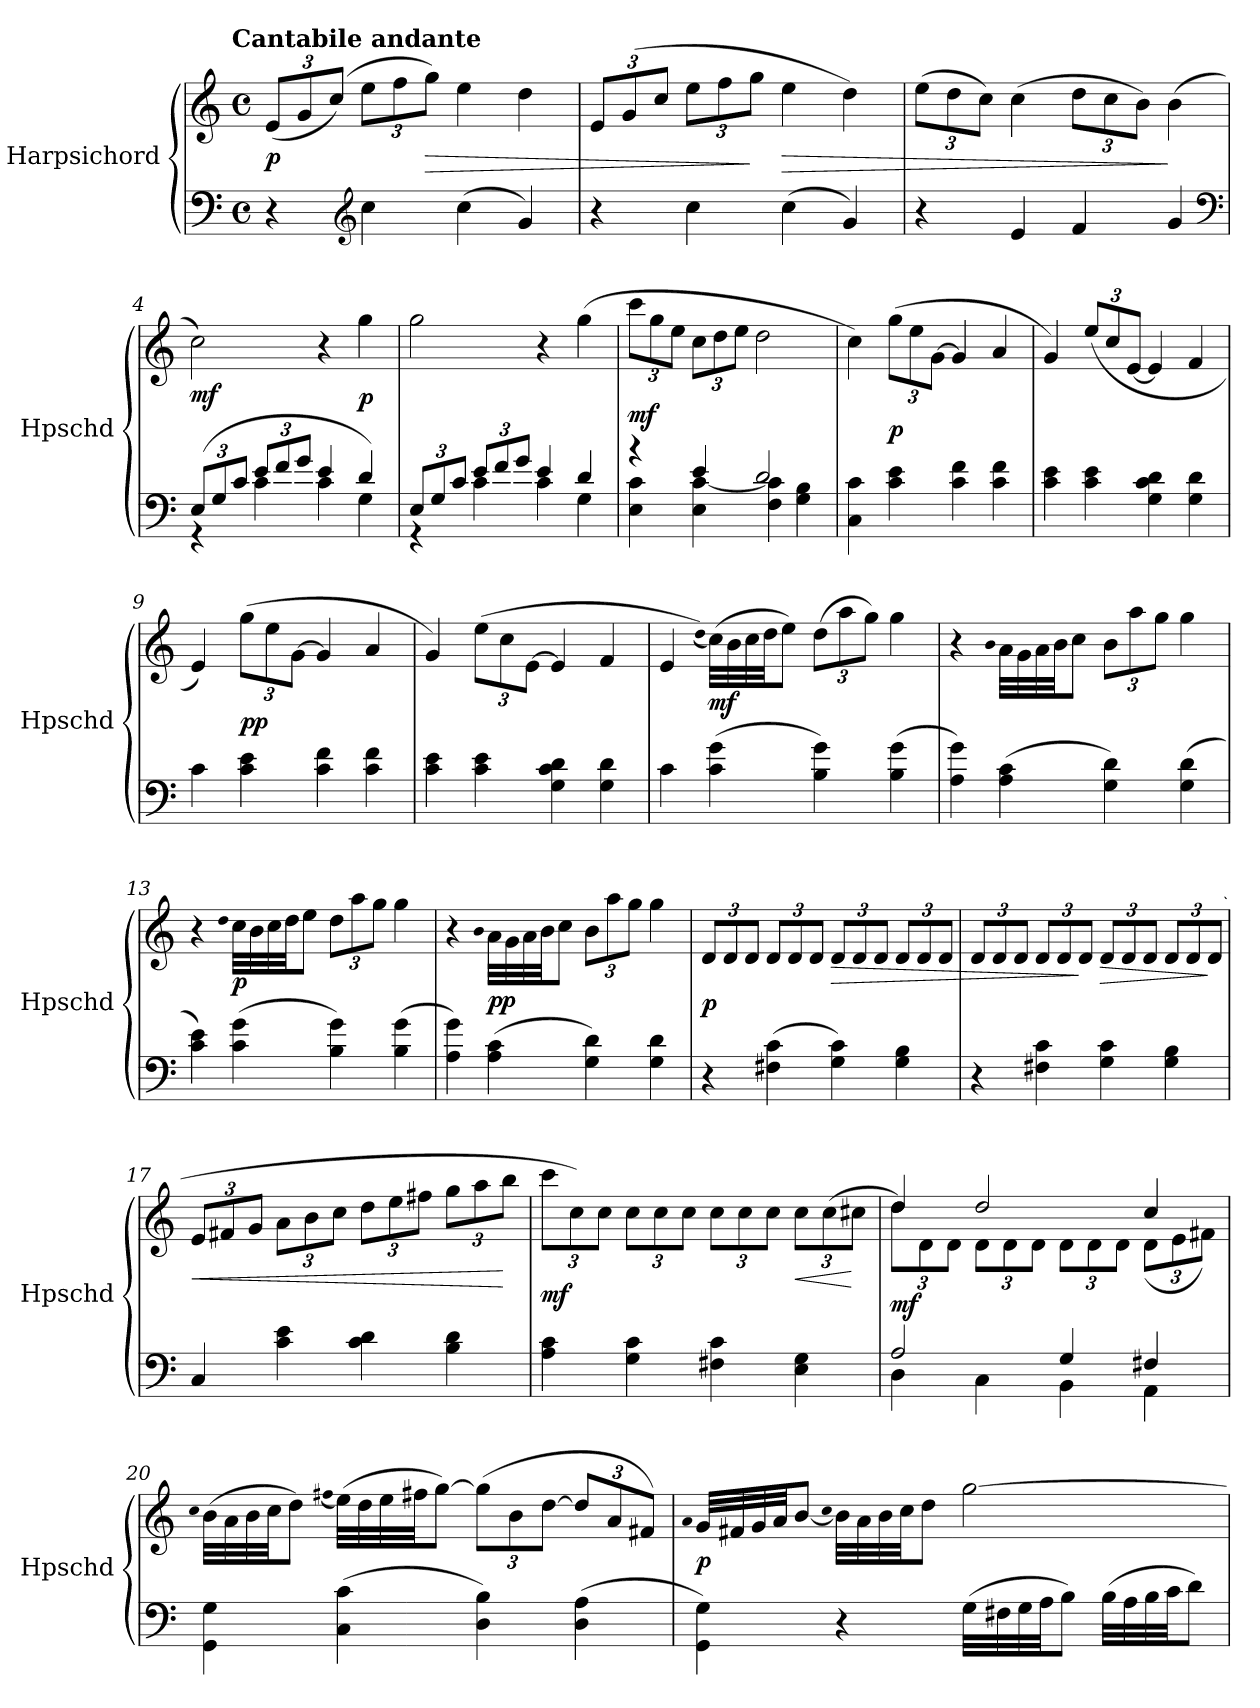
**kern	**kern	**dynam
*part1	*part1	*part1
*staff2	*staff1	*staff1/2
*I"Harpsichord	*	*
*I'Hpschd	*	*
*clefF4	*clefG2	*
*k[]	*k[]	*
*C:	*C:	*
!!LO:TX:omd:t=Cantabile andante
*M4/4	*M4/4	*
*met(c)	*met(c)	*
*MM104	*MM104	*
=1	=1	=1
4r	(12e/L	p
.	12g/	.
.	(12cc/J)	.
*clefG2	*	*
4cc\	12ee\L	.
.	12ff\	.
!	!	!LO:HP:b
.	12gg\J)	>
(4cc\	4ee\	.
4g/)	4dd\	.
=2	=2	=2
4r	12e/L	.
.	(12g/	.
.	12cc/J	.
4cc\	12ee\L	.
.	12ff\	.
.	12gg\J	]
!	!	!LO:HP:b
(4cc\	4ee\	>
4g/)	4dd\)	.
=3	=3	=3
4r	(12ee\L	.
.	12dd\	.
.	12cc\J)	.
4e/	(4cc\	.
4f/	12dd\L	.
.	12cc\	.
.	12b\J)	.
4g/	(4b\	]
*clefF4	*	*
=4	=4	=4
*^	*	*
(12E/L	4r	2cc\)	mf
12G/	.	.	.
12c/J	.	.	.
12e/L	4c\	.	.
12f/	.	.	.
12g/J	.	.	.
4e/	4c\	4r	.
4d/)	4G\	4gg\	p
=5	=5	=5	=5
12E/L	4r	2gg\	.
12G/	.	.	.
12c/J	.	.	.
12e/L	4c\	.	.
12f/	.	.	.
12g/J	.	.	.
4e/	4c\	4r	.
4d/	4G\	(4gg\	.
=6	=6	=6	=6
4r	4E\ 4c\	12ccc\L	mf
.	.	12gg\	.
.	.	12ee\J	.
4e/	4E\ [4c\	12cc\L	.
.	.	12dd\	.
.	.	12ee\J	.
2d/	4F\ 4c]\	2dd\	.
.	4G\ 4B\	.	.
*v	*v	*	*
=7	=7	=7
4C\ 4c\	4cc\)	.
4c\ 4e\	(12gg\L	p
.	12ee\	.
.	[12g\J	.
4c\ 4f\	4g/]	.
4c\ 4f\	4a/	.
=8	=8	=8
4c\ 4e\	4g/)	.
4c\ 4e\	(12ee/L	.
.	12cc/	.
.	[12e/J	.
4G\ 4c\ 4d\	4e/]	.
4G\ 4d\	4f/	.
=9	=9	=9
4c\	4e/)	.
4c\ 4e\	(12gg\L	pp
.	12ee\	.
.	[12g\J	.
4c\ 4f\	4g/]	.
4c\ 4f\	4a/	.
=10	=10	=10
4c\ 4e\	4g/)	.
4c\ 4e\	(12ee\L	.
.	12cc\	.
.	[12e\J	.
4G\ 4c\ 4d\	4e/]	.
4G\ 4d\	4f/	.
=11	=11	=11
4c\	4e/	.
.	(qdd)	.
(4c\ 4g\	(32cc\LLL)	mf
.	32b\	.
.	32cc\	.
.	32dd\JJ	.
.	8ee\J)	.
4B\ 4g\)	(12dd\L	.
.	12aa\	.
.	12gg\J)	.
(4B\ 4g\	4gg\	.
=12	=12	=12
4A\ 4g\)	4r	.
.	qb	.
(4A\ 4c\	32a\LLL	.
.	32g\	.
.	32a\	.
.	32b\JJ	.
.	8cc\J	.
4G\ 4d\)	12b\L	.
.	12aa\	.
.	12gg\J	.
(4G\ 4d\	4gg\	.
=13	=13	=13
4c\ 4e\)	4r	.
.	qdd	.
(4c\ 4g\	32cc\LLL	p
.	32b\	.
.	32cc\	.
.	32dd\JJ	.
.	8ee\J	.
4B\ 4g\)	12dd\L	.
.	12aa\	.
.	12gg\J	.
(4B\ 4g\	4gg\	.
=14	=14	=14
4A\ 4g\)	4r	.
.	qb	.
(4A\ 4c\	32a\LLL	pp
.	32g\	.
.	32a\	.
.	32b\JJ	.
.	8cc\J	.
4G\ 4d\)	12b\L	.
.	12aa\	.
.	12gg\J	.
4G\ 4d\	4gg\	.
=15	=15	=15
4r	12d/L	p
.	12d/	.
.	12d/J	.
(4F#X\ 4c\	12d/L	.
.	12d/	.
.	12d/J	.
!	!	!LO:HP:b
4G\ 4c\)	12d/L	>
.	12d/	.
.	12d/J	.
4G\ 4B\	12d/L	.
.	12d/	.
.	12d/J	.
=16	=16	=16
4r	12d/L	.
.	12d/	.
.	12d/J	.
4F#X\ 4c\	12d/L	.
.	12d/	.
.	12d/J	]
!	!	!LO:HP:b
4G\ 4c\	12d/L	>
.	12d/	.
.	12d/J	.
4G\ 4B\	12d/L	.
.	12d/	.
.	(12d/J	]
=17	=17	=17
!	!	!LO:HP:b
4C/	12e/L	<
.	12f#X/	.
.	12g/J	.
4c\ 4e\	12a\L	.
.	12b\	.
.	12cc\J	.
4c\ 4d\	12dd\L	.
.	12ee\	.
.	12ff#X\J	.
4B\ 4d\	12gg\L	.
.	12aa\	.
.	12bb\J	[
=18	=18	=18
4A\ 4c\	12ccc\L	mf
.	12cc\)	.
.	12cc\J	.
4G\ 4c\	12cc\L	.
.	12cc\	.
.	12cc\J	.
4F#X\ 4c\	12cc\L	.
.	12cc\	.
.	12cc\J	.
!	!	!LO:HP:b
4E\ 4G\	12cc\L	<
.	(12cc\	.
.	12cc#X\J	[
=19	=19	=19
*^	*^	*
2A/	4D\	4dd/	12dd\L)	mf
.	.	.	12d\	.
.	.	.	12d\J	.
.	4C\	2dd/	12d\L	.
.	.	.	12d\	.
.	.	.	12d\J	.
4G/	4BB\	.	12d\L	.
.	.	.	12d\	.
.	.	.	12d\J	.
4F#X/	4AA\	4cc/	(12d\L	.
.	.	.	12e\	.
.	.	.	12f#X\J)	.
*v	*v	*	*	*
*	*v	*v	*
=20	=20	=20
.	qcc	.
4GG\ 4G\	(32b\LLL	.
.	32a\	.
.	32b\	.
.	32cc\JJ	.
.	8dd\J)	.
.	(qff#X	.
(4C\ 4c\	(32ee\LLL)	.
.	32dd\	.
.	32ee\	.
.	32ff#X\JJ	.
.	[8gg\J)	.
4D\ 4B\)	(12gg\L]	.
.	12b\	.
.	[12dd\J	.
(4D\ 4A\	12dd/L]	.
.	12a/	.
.	12f#X/J)	.
=21	=21	=21
.	qa	.
4GG\ 4G\)	32g/LLL	p
.	32f#X/	.
.	32g/	.
.	32a/JJ	.
.	[8b/J	.
.	qcc	.
4r	32b\LLL]	.
.	32a\	.
.	32b\	.
.	32cc\JJ	.
.	8dd\J	.
(32G\LLL	[2gg\	.
32F#X\	.	.
32G\	.	.
32A\JJ	.	.
8B\J)	.	.
(32B\LLL	.	.
32A\	.	.
32B\	.	.
32c\JJ	.	.
8d\J)	.	.
=	=	=
*-	*-	*-
